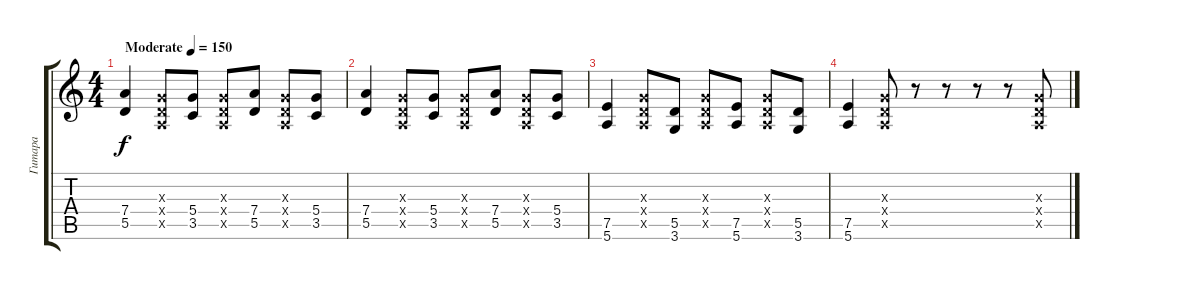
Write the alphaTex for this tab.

\track ("Гитара" "Гитара") {instrument distortionguitar}
\staff {score tabs}
\tuning (E4 B3 G3 D3 A2 E2) {hide}
\ts (4 4)
\tempo (150 "Moderate")
\clef g2
\ks c
(7.4 5.5).4{dy f instrument distortionguitar} (0.3{x} 0.4{x} 0.5{x}).8 (5.4 3.5).8 (0.3{x} 0.4{x} 0.5{x}).8 (7.4 5.5).8 (0.3{x} 0.4{x} 0.5{x}).8 (5.4 3.5).8 |
(7.4 5.5).4 (0.3{x} 0.4{x} 0.5{x}).8 (5.4 3.5).8 (0.3{x} 0.4{x} 0.5{x}).8 (7.4 5.5).8 (0.3{x} 0.4{x} 0.5{x}).8 (5.4 3.5).8 |
(7.5 5.6).4 (0.3{x} 0.4{x} 0.5{x}).8 (5.5 3.6).8 (0.3{x} 0.4{x} 0.5{x}).8 (7.5 5.6).8 (0.3{x} 0.4{x} 0.5{x}).8 (5.5 3.6).8 |
(7.5 5.6).4 (0.3{x} 0.4{x} 0.5{x}).8 r.8 r.8 r.8 r.8 (0.3{x} 0.4{x} 0.5{x}).8
